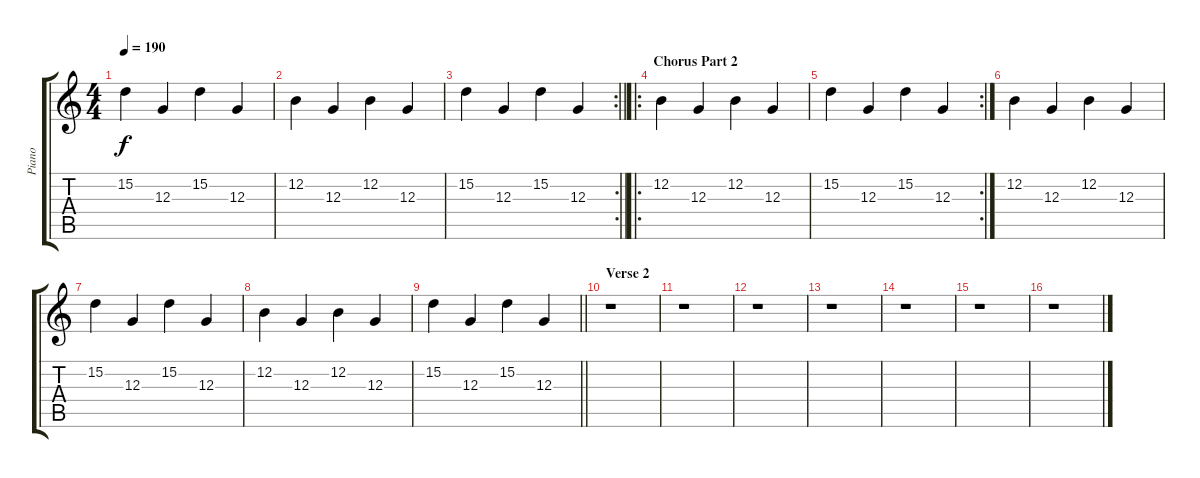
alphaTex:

\track ("Piano" "Piano") {instrument electricgrandpiano}
\staff {score tabs}
\tuning (E4 B3 G3 D3 A2 E2) {hide}
\ts (4 4)
\tempo 190
\clef g2
\ks c
15.2.4{dy f} 12.3.4 15.2.4 12.3.4 |
12.2.4 12.3.4 12.2.4 12.3.4 |
\rc 2
\barLineRight lightlight
15.2.4 12.3.4 15.2.4 12.3.4 |
\ro
\section ("" "Chorus Part 2")
12.2.4 12.3.4 12.2.4 12.3.4 |
\rc 2
15.2.4 12.3.4 15.2.4 12.3.4 |
12.2.4 12.3.4 12.2.4 12.3.4 |
15.2.4 12.3.4 15.2.4 12.3.4 |
12.2.4 12.3.4 12.2.4 12.3.4 |
\barLineRight lightlight
15.2.4 12.3.4 15.2.4 12.3.4 |
\section ("" "Verse 2")
r.1 |
r.1 |
r.1 |
r.1 |
r.1 |
r.1 |
r.1
